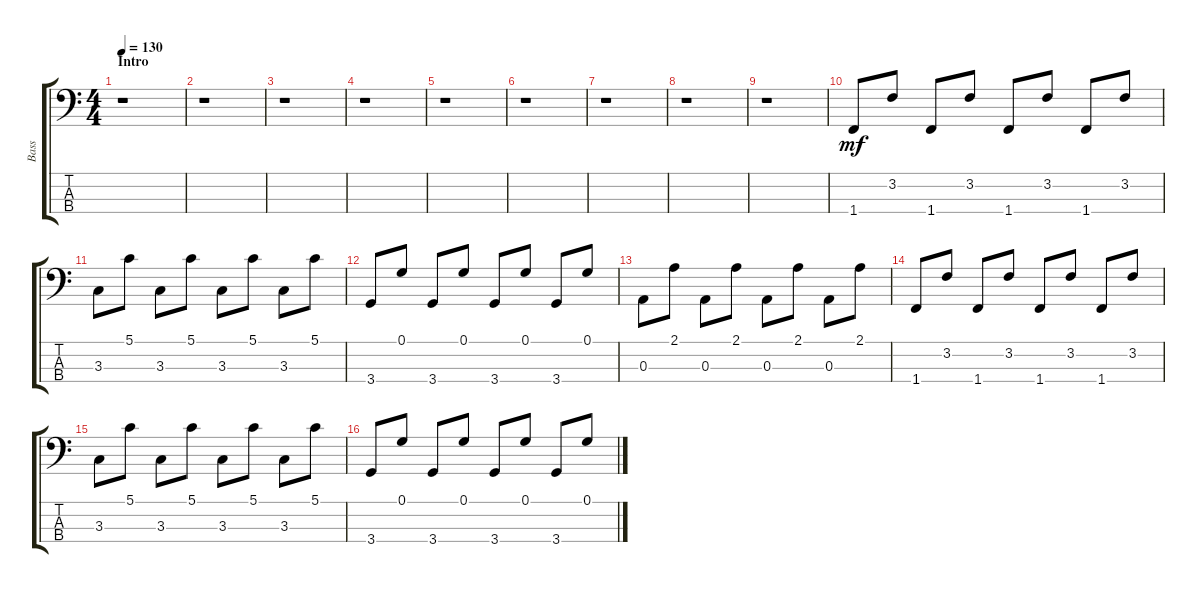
\track ("Bass" "Bass") {instrument fretlessbass}
\staff {score tabs}
\tuning (G2 D2 A1 E1) {hide}
\ts (4 4)
\section ("" "Intro")
\tempo 130
\clef f4
\ks c
r.1{dy mf instrument fretlessbass} |
r.1 |
r.1 |
r.1 |
r.1 |
r.1 |
r.1 |
r.1 |
r.1 |
1.4.8 3.2.8 1.4.8 3.2.8 1.4.8 3.2.8 1.4.8 3.2.8 |
3.3.8 5.1.8 3.3.8 5.1.8 3.3.8 5.1.8 3.3.8 5.1.8 |
3.4.8 0.1.8 3.4.8 0.1.8 3.4.8 0.1.8 3.4.8 0.1.8 |
0.3.8 2.1.8 0.3.8 2.1.8 0.3.8 2.1.8 0.3.8 2.1.8 |
1.4.8 3.2.8 1.4.8 3.2.8 1.4.8 3.2.8 1.4.8 3.2.8 |
3.3.8 5.1.8 3.3.8 5.1.8 3.3.8 5.1.8 3.3.8 5.1.8 |
3.4.8 0.1.8 3.4.8 0.1.8 3.4.8 0.1.8 3.4.8 0.1.8
